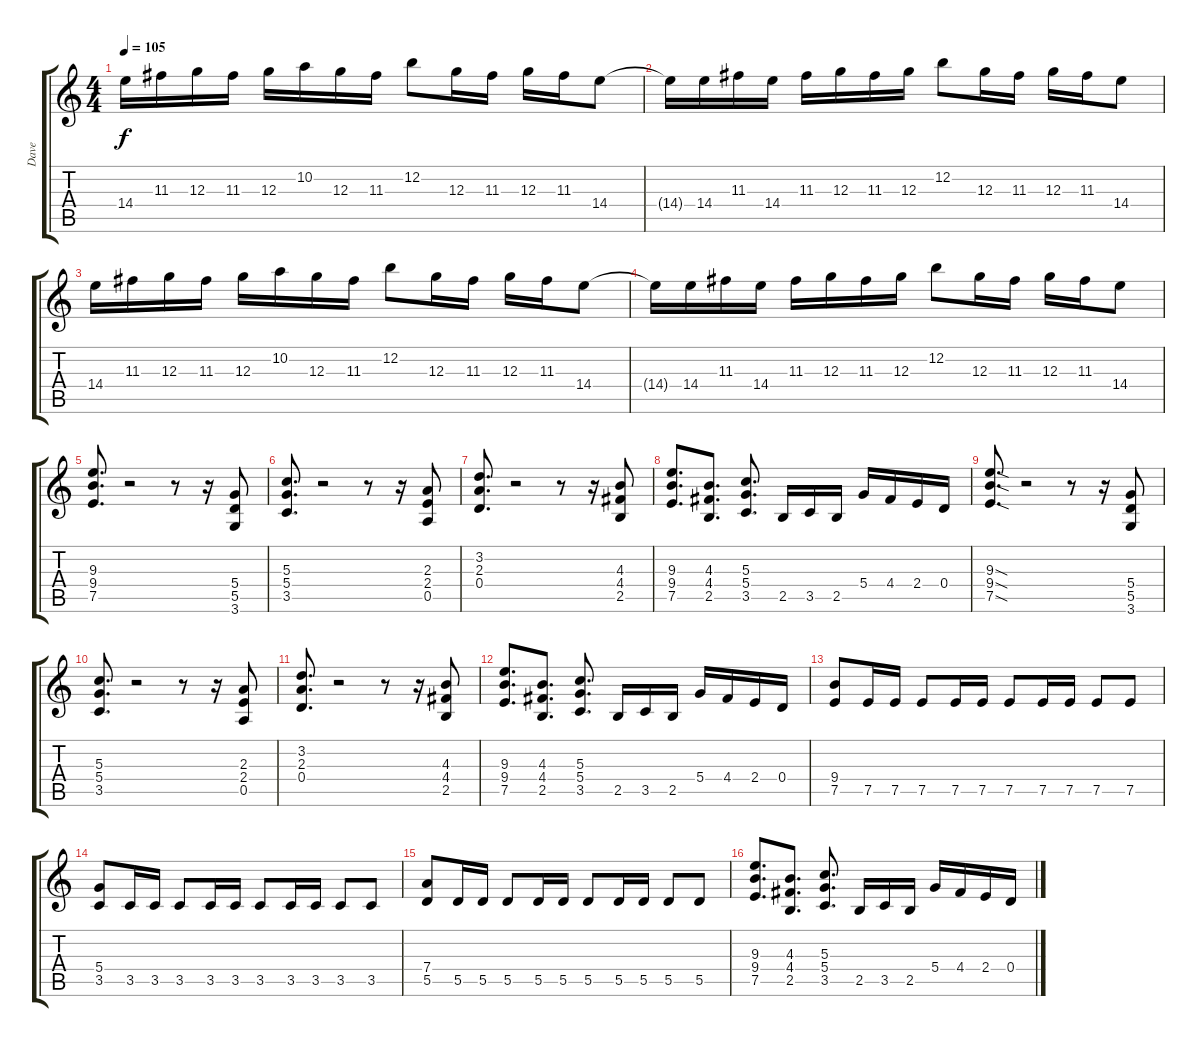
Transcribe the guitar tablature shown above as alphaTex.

\track ("Dave" "Dave") {instrument distortionguitar}
\staff {score tabs}
\tuning (E4 B3 G3 D3 A2 E2) {hide}
\ts (4 4)
\tempo 105
\clef g2
\ks c
14.4.16{dy f} 11.3.16 12.3.16 11.3.16 12.3.16 10.2.16 12.3.16 11.3.16 12.2.8 12.3.16 11.3.16 12.3.16 11.3.16 14.4.8 |
14.4{t}.16 14.4.16 11.3.16 14.4.16 11.3.16 12.3.16 11.3.16 12.3.16 12.2.8 12.3.16 11.3.16 12.3.16 11.3.16 14.4.8 |
14.4.16 11.3.16 12.3.16 11.3.16 12.3.16 10.2.16 12.3.16 11.3.16 12.2.8 12.3.16 11.3.16 12.3.16 11.3.16 14.4.8 |
14.4{t}.16 14.4.16 11.3.16 14.4.16 11.3.16 12.3.16 11.3.16 12.3.16 12.2.8 12.3.16 11.3.16 12.3.16 11.3.16 14.4.8 |
(9.3 9.4 7.5).8{d} r.2 r.8 r.16 (5.4 5.5 3.6).8 |
(5.3 5.4 3.5).8{d} r.2 r.8 r.16 (2.3 2.4 0.5).8 |
(3.2 2.3 0.4).8{d} r.2 r.8 r.16 (4.3 4.4 2.5).8 |
(9.3 9.4 7.5).8{d} (4.3 4.4 2.5).8{d} (5.3 5.4 3.5).8{d} 2.5.16 3.5.16 2.5.16 5.4.16 4.4.16 2.4.16 0.4.16 |
(9.3{sod} 9.4{sod} 7.5{sod}).8{d} r.2 r.8 r.16 (5.4 5.5 3.6).8 |
(5.3 5.4 3.5).8{d} r.2 r.8 r.16 (2.3 2.4 0.5).8 |
(3.2 2.3 0.4).8{d} r.2 r.8 r.16 (4.3 4.4 2.5).8 |
(9.3 9.4 7.5).8{d} (4.3 4.4 2.5).8{d} (5.3 5.4 3.5).8{d} 2.5.16 3.5.16 2.5.16 5.4.16 4.4.16 2.4.16 0.4.16 |
(9.4 7.5).8 7.5.16 7.5.16 7.5.8 7.5.16 7.5.16 7.5.8 7.5.16 7.5.16 7.5.8 7.5.8 |
(5.4 3.5).8 3.5.16 3.5.16 3.5.8 3.5.16 3.5.16 3.5.8 3.5.16 3.5.16 3.5.8 3.5.8 |
(7.4 5.5).8 5.5.16 5.5.16 5.5.8 5.5.16 5.5.16 5.5.8 5.5.16 5.5.16 5.5.8 5.5.8 |
(9.3 9.4 7.5).8{d} (4.3 4.4 2.5).8{d} (5.3 5.4 3.5).8{d} 2.5.16 3.5.16 2.5.16 5.4.16 4.4.16 2.4.16 0.4.16
